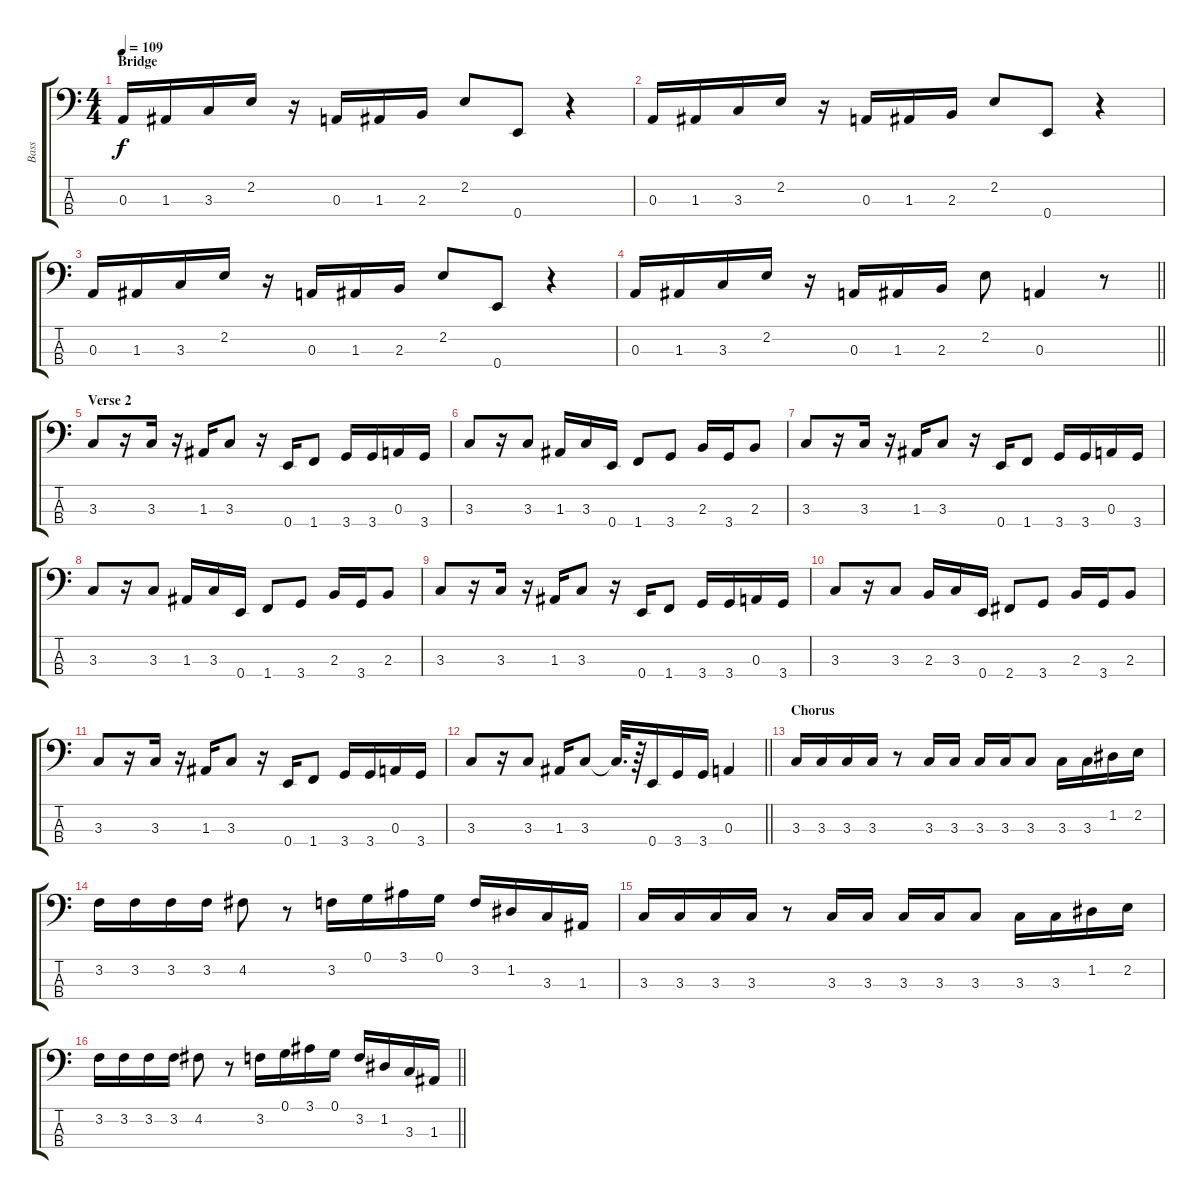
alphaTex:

\track ("Bass" "Bass") {instrument electricbasspick}
\staff {score tabs}
\tuning (G2 D2 A1 E1) {hide}
\ts (4 4)
\section ("" "Bridge")
\tempo 109
\clef f4
\ks c
0.3.16{dy f} 1.3.16 3.3.16 2.2.16 r.16 0.3.16 1.3.16 2.3.16 2.2.8 0.4.8 r.4 |
0.3.16 1.3.16 3.3.16 2.2.16 r.16 0.3.16 1.3.16 2.3.16 2.2.8 0.4.8 r.4 |
0.3.16 1.3.16 3.3.16 2.2.16 r.16 0.3.16 1.3.16 2.3.16 2.2.8 0.4.8 r.4 |
\barLineRight lightlight
0.3.16 1.3.16 3.3.16 2.2.16 r.16 0.3.16 1.3.16 2.3.16 2.2.8 0.3.4 r.8 |
\section ("" "Verse 2")
3.3.8 r.16 3.3.16 r.16 1.3.16 3.3.8 r.16 0.4.16 1.4.8 3.4.16 3.4.16 0.3.16 3.4.16 |
3.3.8 r.16 3.3.8 1.3.16 3.3.16 0.4.16 1.4.8 3.4.8 2.3.16 3.4.16 2.3.8 |
3.3.8 r.16 3.3.16 r.16 1.3.16 3.3.8 r.16 0.4.16 1.4.8 3.4.16 3.4.16 0.3.16 3.4.16 |
3.3.8 r.16 3.3.8 1.3.16 3.3.16 0.4.16 1.4.8 3.4.8 2.3.16 3.4.16 2.3.8 |
3.3.8 r.16 3.3.16 r.16 1.3.16 3.3.8 r.16 0.4.16 1.4.8 3.4.16 3.4.16 0.3.16 3.4.16 |
3.3.8 r.16 3.3.8 2.3.16 3.3.16 0.4.16 2.4.8 3.4.8 2.3.16 3.4.16 2.3.8 |
3.3.8 r.16 3.3.16 r.16 1.3.16 3.3.8 r.16 0.4.16 1.4.8 3.4.16 3.4.16 0.3.16 3.4.16 |
\barLineRight lightlight
3.3.8 r.16 3.3.8 1.3.16 3.3.8 3.3{t}.32{d} r.64 0.4.16 3.4.16 3.4.16 0.3.4 |
\section ("" "Chorus")
3.3.16 3.3.16 3.3.16 3.3.16 r.8 3.3.16 3.3.16 3.3.16 3.3.16 3.3.8 3.3.16 3.3.16 1.2.16 2.2.16 |
3.2.16 3.2.16 3.2.16 3.2.16 4.2.8 r.8 3.2.16 0.1.16 3.1.16 0.1.16 3.2.16 1.2.16 3.3.16 1.3.16 |
3.3.16 3.3.16 3.3.16 3.3.16 r.8 3.3.16 3.3.16 3.3.16 3.3.16 3.3.8 3.3.16 3.3.16 1.2.16 2.2.16 |
\barLineRight lightlight
3.2.16 3.2.16 3.2.16 3.2.16 4.2.8 r.8 3.2.16 0.1.16 3.1.16 0.1.16 3.2.16 1.2.16 3.3.16 1.3.16
